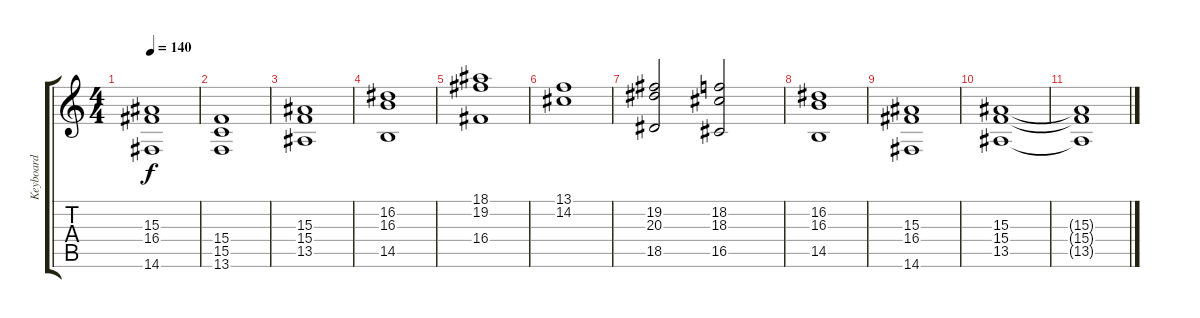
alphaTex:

\track ("Keyboard" "Keyboard") {instrument stringensemble1}
\staff {score tabs}
\tuning (E4 B3 G3 D3 A2 E2) {hide}
\ts (4 4)
\tempo 140
\clef g2
\ks c
(15.3 16.4 14.6).1{dy f} |
(15.4 15.5 13.6).1 |
(15.3 15.4 13.5).1 |
(16.2 16.3 14.5).1 |
(18.1 19.2 16.4).1 |
(13.1 14.2).1 |
(19.2 20.3 18.5).2 (18.2 18.3 16.5).2 |
(16.2 16.3 14.5).1 |
(15.3 16.4 14.6).1 |
(15.3 15.4 13.5).1 |
(15.3{t} 15.4{t} 13.5{t}).1
